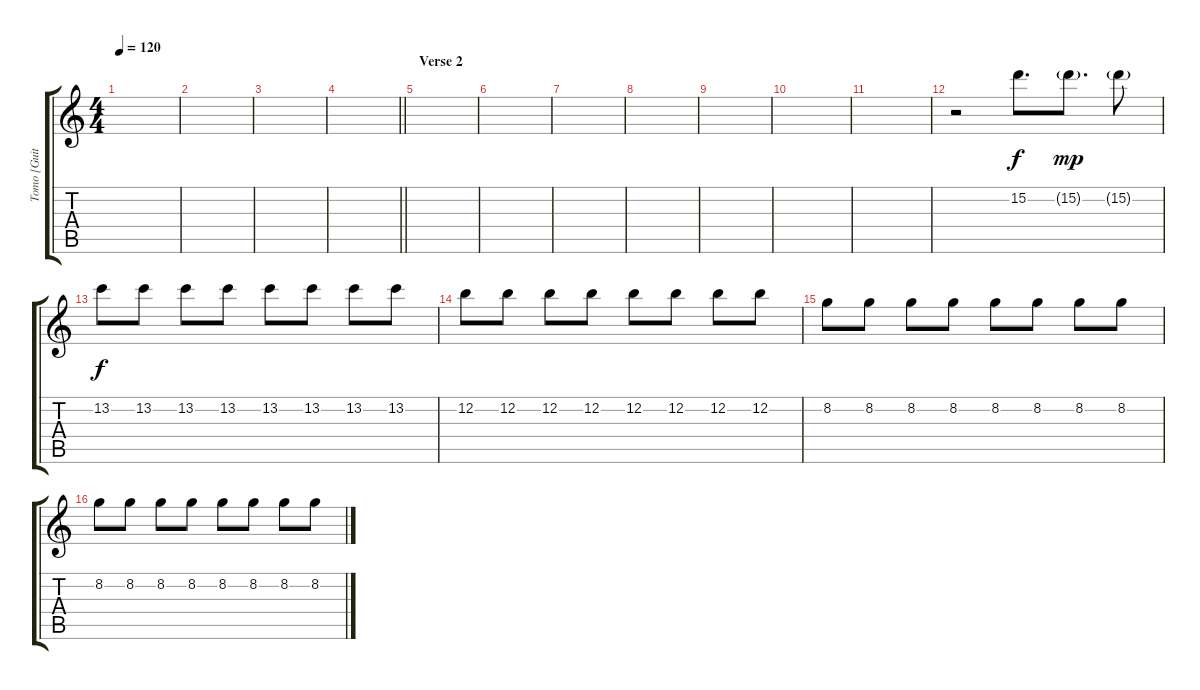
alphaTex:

\track ("Tomo [Guitar]" "Tomo [Guit") {instrument overdrivenguitar}
\staff {score tabs}
\tuning (E4 B3 G3 D3 A2 E2) {hide}
\ts (4 4)
\tempo 120
\clef g2
\ks c
|
|
|
\barLineRight lightlight
|
\section ("" "Verse 2")
|
|
|
|
|
|
|
r.2 15.2.8{d} 15.2{g}.8{d dy mp} 15.2{g}.8 |
13.2.8{dy f} 13.2.8 13.2.8 13.2.8 13.2.8 13.2.8 13.2.8 13.2.8 |
12.2.8 12.2.8 12.2.8 12.2.8 12.2.8 12.2.8 12.2.8 12.2.8 |
8.2.8 8.2.8 8.2.8 8.2.8 8.2.8 8.2.8 8.2.8 8.2.8 |
8.2.8 8.2.8 8.2.8 8.2.8 8.2.8 8.2.8 8.2.8 8.2{ss}.8
